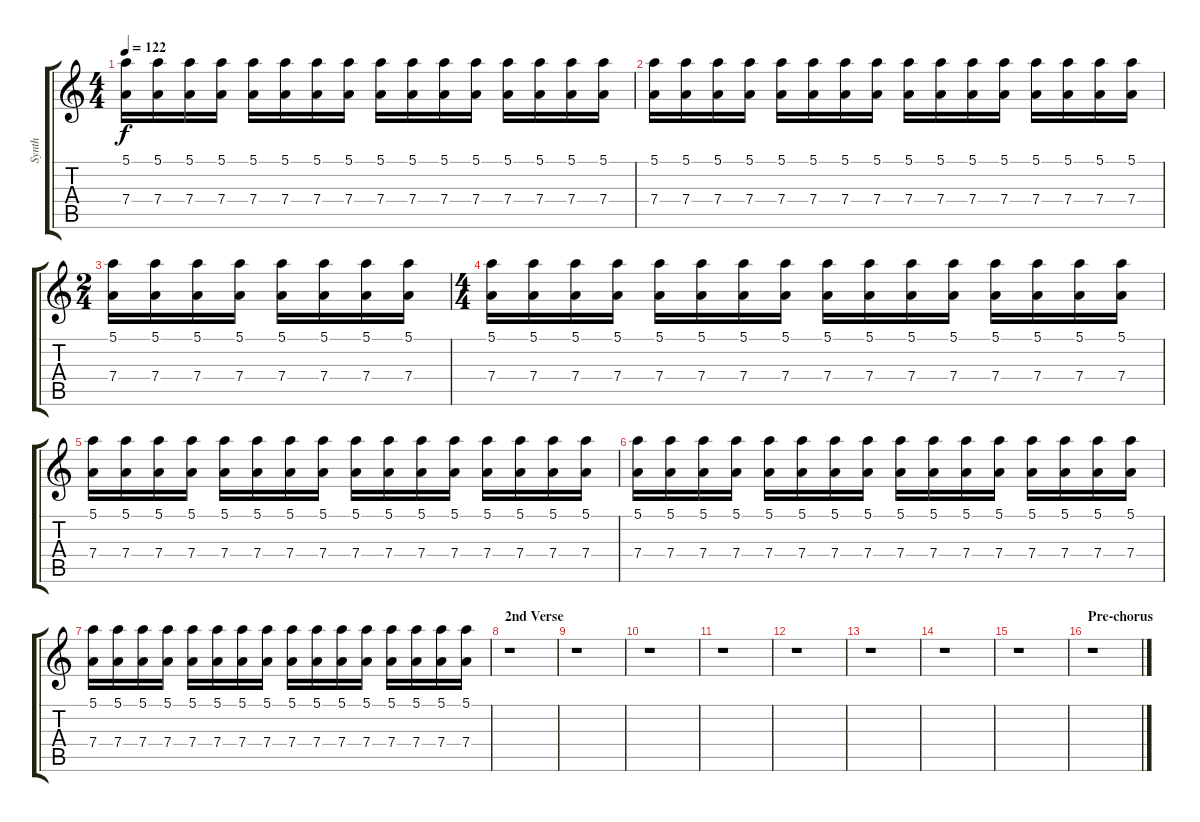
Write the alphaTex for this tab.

\track ("Synth" "Synth") {instrument lead2sawtooth}
\staff {score tabs}
\tuning (E5 B4 G4 D4 A3 E3) {hide}
\ts (4 4)
\tempo 122
\clef g2
\ks aminor
(5.1 7.4).16{dy f} (5.1 7.4).16 (5.1 7.4).16 (5.1 7.4).16 (5.1 7.4).16 (5.1 7.4).16 (5.1 7.4).16 (5.1 7.4).16 (5.1 7.4).16 (5.1 7.4).16 (5.1 7.4).16 (5.1 7.4).16 (5.1 7.4).16 (5.1 7.4).16 (5.1 7.4).16 (5.1 7.4).16 |
(5.1 7.4).16 (5.1 7.4).16 (5.1 7.4).16 (5.1 7.4).16 (5.1 7.4).16 (5.1 7.4).16 (5.1 7.4).16 (5.1 7.4).16 (5.1 7.4).16 (5.1 7.4).16 (5.1 7.4).16 (5.1 7.4).16 (5.1 7.4).16 (5.1 7.4).16 (5.1 7.4).16 (5.1 7.4).16 |
\ts (2 4)
(5.1 7.4).16 (5.1 7.4).16 (5.1 7.4).16 (5.1 7.4).16 (5.1 7.4).16 (5.1 7.4).16 (5.1 7.4).16 (5.1 7.4).16 |
\ts (4 4)
(5.1 7.4).16 (5.1 7.4).16 (5.1 7.4).16 (5.1 7.4).16 (5.1 7.4).16 (5.1 7.4).16 (5.1 7.4).16 (5.1 7.4).16 (5.1 7.4).16 (5.1 7.4).16 (5.1 7.4).16 (5.1 7.4).16 (5.1 7.4).16 (5.1 7.4).16 (5.1 7.4).16 (5.1 7.4).16 |
(5.1 7.4).16 (5.1 7.4).16 (5.1 7.4).16 (5.1 7.4).16 (5.1 7.4).16 (5.1 7.4).16 (5.1 7.4).16 (5.1 7.4).16 (5.1 7.4).16 (5.1 7.4).16 (5.1 7.4).16 (5.1 7.4).16 (5.1 7.4).16 (5.1 7.4).16 (5.1 7.4).16 (5.1 7.4).16 |
(5.1 7.4).16 (5.1 7.4).16 (5.1 7.4).16 (5.1 7.4).16 (5.1 7.4).16 (5.1 7.4).16 (5.1 7.4).16 (5.1 7.4).16 (5.1 7.4).16 (5.1 7.4).16 (5.1 7.4).16 (5.1 7.4).16 (5.1 7.4).16 (5.1 7.4).16 (5.1 7.4).16 (5.1 7.4).16 |
(5.1 7.4).16 (5.1 7.4).16 (5.1 7.4).16 (5.1 7.4).16 (5.1 7.4).16 (5.1 7.4).16 (5.1 7.4).16 (5.1 7.4).16 (5.1 7.4).16 (5.1 7.4).16 (5.1 7.4).16 (5.1 7.4).16 (5.1 7.4).16 (5.1 7.4).16 (5.1 7.4).16 (5.1 7.4).16 |
\section ("" "2nd Verse")
r.1 |
r.1 |
r.1 |
r.1 |
r.1 |
r.1 |
r.1 |
r.1 |
\section ("" "Pre-chorus")
r.1
